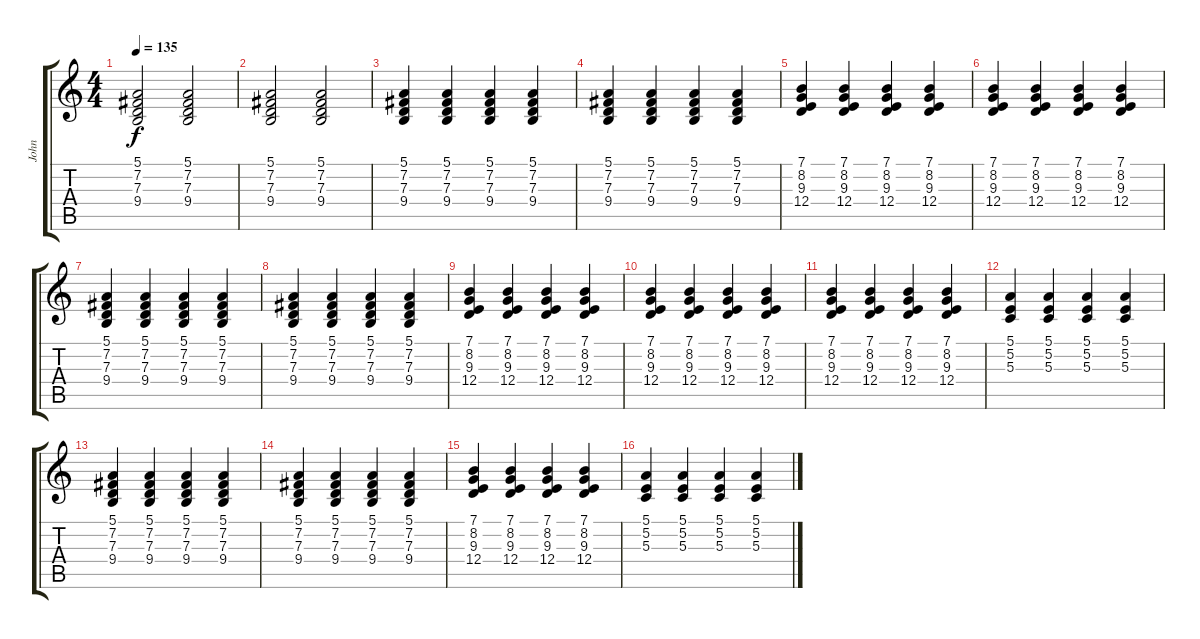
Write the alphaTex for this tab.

\track ("John" "John") {instrument acousticgrandpiano}
\staff {score tabs}
\tuning (E4 B3 G3 D3 A2 E2) {hide}
\ts (4 4)
\tempo 135
\clef g2
\ks c
(5.1 7.2 7.3 9.4).2{dy f instrument acousticgrandpiano} (5.1 7.2 7.3 9.4).2 |
(5.1 7.2 7.3 9.4).2 (5.1 7.2 7.3 9.4).2 |
(5.1 7.2 7.3 9.4).4 (5.1 7.2 7.3 9.4).4 (5.1 7.2 7.3 9.4).4 (5.1 7.2 7.3 9.4).4 |
(5.1 7.2 7.3 9.4).4 (5.1 7.2 7.3 9.4).4 (5.1 7.2 7.3 9.4).4 (5.1 7.2 7.3 9.4).4 |
(7.1 8.2 9.3 12.4).4 (7.1 8.2 9.3 12.4).4 (7.1 8.2 9.3 12.4).4 (7.1 8.2 9.3 12.4).4 |
(7.1 8.2 9.3 12.4).4 (7.1 8.2 9.3 12.4).4 (7.1 8.2 9.3 12.4).4 (7.1 8.2 9.3 12.4).4 |
(5.1 7.2 7.3 9.4).4 (5.1 7.2 7.3 9.4).4 (5.1 7.2 7.3 9.4).4 (5.1 7.2 7.3 9.4).4 |
(5.1 7.2 7.3 9.4).4 (5.1 7.2 7.3 9.4).4 (5.1 7.2 7.3 9.4).4 (5.1 7.2 7.3 9.4).4 |
(7.1 8.2 9.3 12.4).4 (7.1 8.2 9.3 12.4).4 (7.1 8.2 9.3 12.4).4 (7.1 8.2 9.3 12.4).4 |
(7.1 8.2 9.3 12.4).4 (7.1 8.2 9.3 12.4).4 (7.1 8.2 9.3 12.4).4 (7.1 8.2 9.3 12.4).4 |
(7.1 8.2 9.3 12.4).4 (7.1 8.2 9.3 12.4).4 (7.1 8.2 9.3 12.4).4 (7.1 8.2 9.3 12.4).4 |
(5.1 5.2 5.3).4 (5.1 5.2 5.3).4 (5.1 5.2 5.3).4 (5.1 5.2 5.3).4 |
(5.1 7.2 7.3 9.4).4 (5.1 7.2 7.3 9.4).4 (5.1 7.2 7.3 9.4).4 (5.1 7.2 7.3 9.4).4 |
(5.1 7.2 7.3 9.4).4 (5.1 7.2 7.3 9.4).4 (5.1 7.2 7.3 9.4).4 (5.1 7.2 7.3 9.4).4 |
(7.1 8.2 9.3 12.4).4 (7.1 8.2 9.3 12.4).4 (7.1 8.2 9.3 12.4).4 (7.1 8.2 9.3 12.4).4 |
(5.1 5.2 5.3).4 (5.1 5.2 5.3).4 (5.1 5.2 5.3).4 (5.1 5.2 5.3).4
